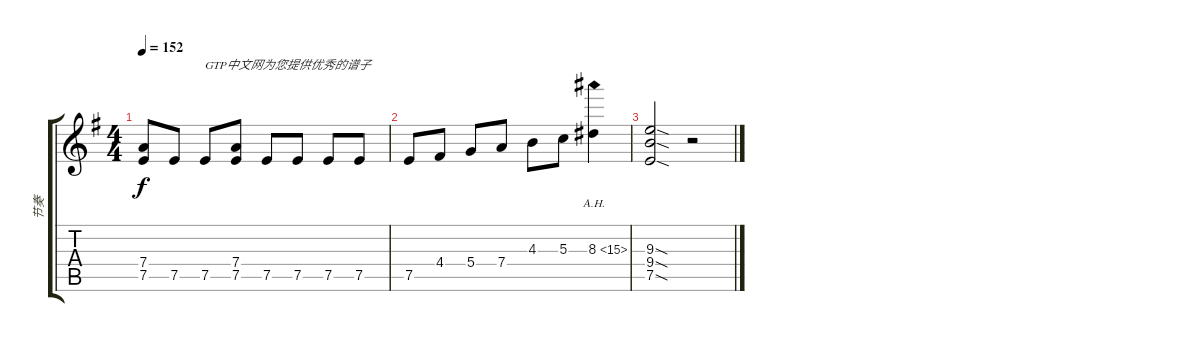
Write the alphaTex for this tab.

\track ("节奏" "节奏") {instrument distortionguitar}
\staff {score tabs}
\tuning (E4 B3 G3 D3 A2 E2) {hide}
\ts (4 4)
\tempo 152
\clef g2
\ks g
(7.4 7.5).8{dy f} 7.5.8 7.5.8{txt "GTP中文网为您提供优秀的谱子"} (7.4 7.5).8 7.5.8 7.5.8 7.5.8 7.5.8 |
7.5.8 4.4.8 5.4.8 7.4.8 4.3.8 5.3.8 8.3{ah 7}.4 |
(9.3{sod} 9.4{sod} 7.5{sod}).2 r.2
